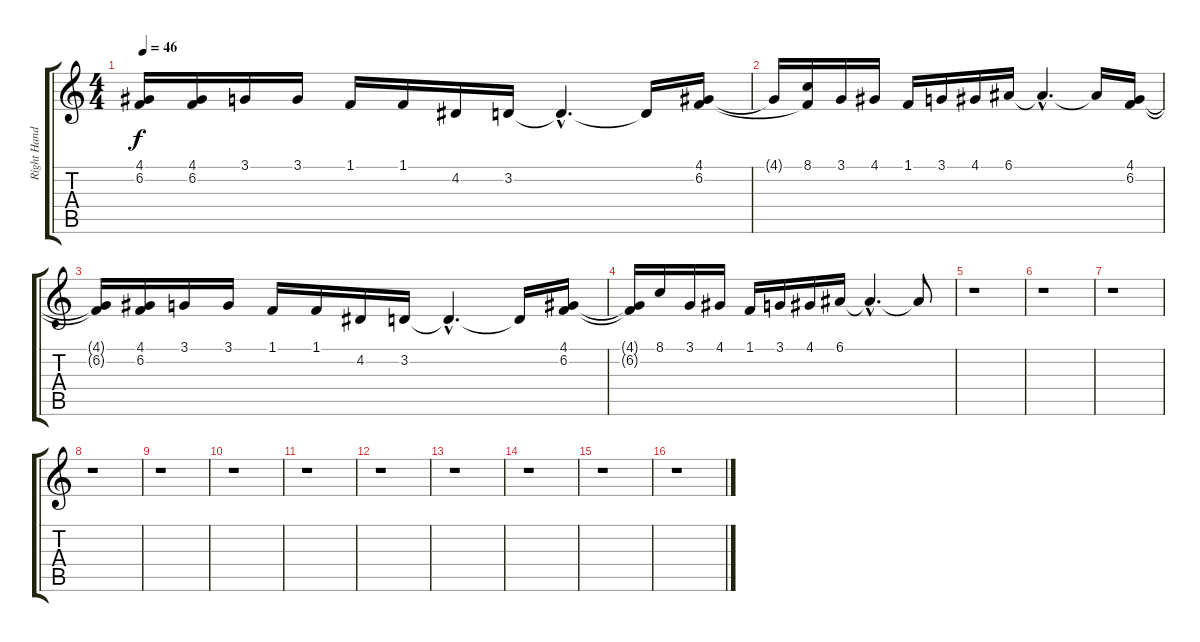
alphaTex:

\track ("Right Hand Piano" "Right Hand") {instrument acousticgrandpiano}
\staff {score tabs}
\tuning (E4 B3 G3 D3 A2 E2) {hide}
\ts (4 4)
\tempo 46
\clef g2
\ks c
(4.1 6.2).16{dy f} (4.1 6.2).16 3.1.16 3.1.16 1.1.16 1.1.16 4.2.16 3.2.16 3.2{hac t}.4{d} 3.2{t}.16 (4.1 6.2).16 |
4.1{t}.16 (8.1 6.2{t}).16 3.1.16 4.1.16 1.1.16 3.1.16 4.1.16 6.1.16 6.1{hac t}.4{d} 6.1{t}.16 (4.1 6.2).16 |
(4.1{t} 6.2{t}).16 (4.1 6.2).16 3.1.16 3.1.16 1.1.16 1.1.16 4.2.16 3.2.16 3.2{hac t}.4{d} 3.2{t}.16 (4.1 6.2).16 |
(4.1{t} 6.2{t}).16 8.1.16 3.1.16 4.1.16 1.1.16 3.1.16 4.1.16 6.1.16 6.1{hac t}.4{d} 6.1{t}.8 |
r.1 |
r.1 |
r.1 |
r.1 |
r.1 |
r.1 |
r.1 |
r.1 |
r.1 |
r.1 |
r.1 |
r.1
